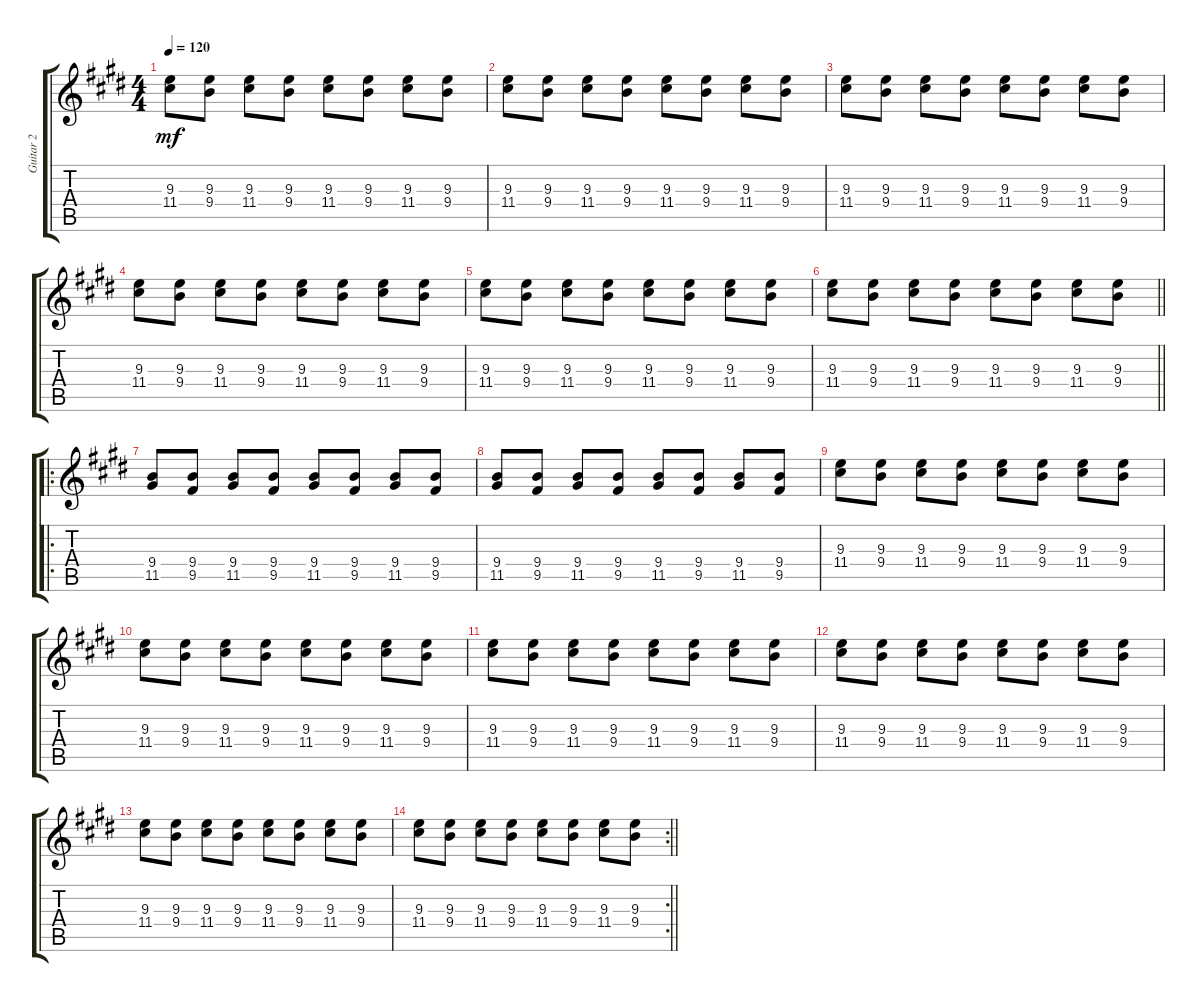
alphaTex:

\track ("Guitar 2" "Guitar 2") {instrument electricguitarclean}
\staff {score tabs}
\tuning (E4 B3 G3 D3 A2 E2) {hide}
\ts (4 4)
\tempo 120
\clef g2
\ks e
(9.3 11.4).8{dy mf} (9.3 9.4).8 (9.3 11.4).8 (9.3 9.4).8 (9.3 11.4).8 (9.3 9.4).8 (9.3 11.4).8 (9.3 9.4).8 |
(9.3 11.4).8 (9.3 9.4).8 (9.3 11.4).8 (9.3 9.4).8 (9.3 11.4).8 (9.3 9.4).8 (9.3 11.4).8 (9.3 9.4).8 |
(9.3 11.4).8 (9.3 9.4).8 (9.3 11.4).8 (9.3 9.4).8 (9.3 11.4).8 (9.3 9.4).8 (9.3 11.4).8 (9.3 9.4).8 |
(9.3 11.4).8 (9.3 9.4).8 (9.3 11.4).8 (9.3 9.4).8 (9.3 11.4).8 (9.3 9.4).8 (9.3 11.4).8 (9.3 9.4).8 |
(9.3 11.4).8 (9.3 9.4).8 (9.3 11.4).8 (9.3 9.4).8 (9.3 11.4).8 (9.3 9.4).8 (9.3 11.4).8 (9.3 9.4).8 |
\barLineRight lightlight
(9.3 11.4).8 (9.3 9.4).8 (9.3 11.4).8 (9.3 9.4).8 (9.3 11.4).8 (9.3 9.4).8 (9.3 11.4).8 (9.3 9.4).8 |
\ro
(9.4 11.5).8 (9.4 9.5).8 (9.4 11.5).8 (9.4 9.5).8 (9.4 11.5).8 (9.4 9.5).8 (9.4 11.5).8 (9.4 9.5).8 |
(9.4 11.5).8 (9.4 9.5).8 (9.4 11.5).8 (9.4 9.5).8 (9.4 11.5).8 (9.4 9.5).8 (9.4 11.5).8 (9.4 9.5).8 |
(9.3 11.4).8 (9.3 9.4).8 (9.3 11.4).8 (9.3 9.4).8 (9.3 11.4).8 (9.3 9.4).8 (9.3 11.4).8 (9.3 9.4).8 |
(9.3 11.4).8 (9.3 9.4).8 (9.3 11.4).8 (9.3 9.4).8 (9.3 11.4).8 (9.3 9.4).8 (9.3 11.4).8 (9.3 9.4).8 |
(9.3 11.4).8 (9.3 9.4).8 (9.3 11.4).8 (9.3 9.4).8 (9.3 11.4).8 (9.3 9.4).8 (9.3 11.4).8 (9.3 9.4).8 |
(9.3 11.4).8 (9.3 9.4).8 (9.3 11.4).8 (9.3 9.4).8 (9.3 11.4).8 (9.3 9.4).8 (9.3 11.4).8 (9.3 9.4).8 |
(9.3 11.4).8 (9.3 9.4).8 (9.3 11.4).8 (9.3 9.4).8 (9.3 11.4).8 (9.3 9.4).8 (9.3 11.4).8 (9.3 9.4).8 |
\rc 2
\barLineRight lightlight
(9.3 11.4).8 (9.3 9.4).8 (9.3 11.4).8 (9.3 9.4).8 (9.3 11.4).8 (9.3 9.4).8 (9.3 11.4).8 (9.3 9.4).8
